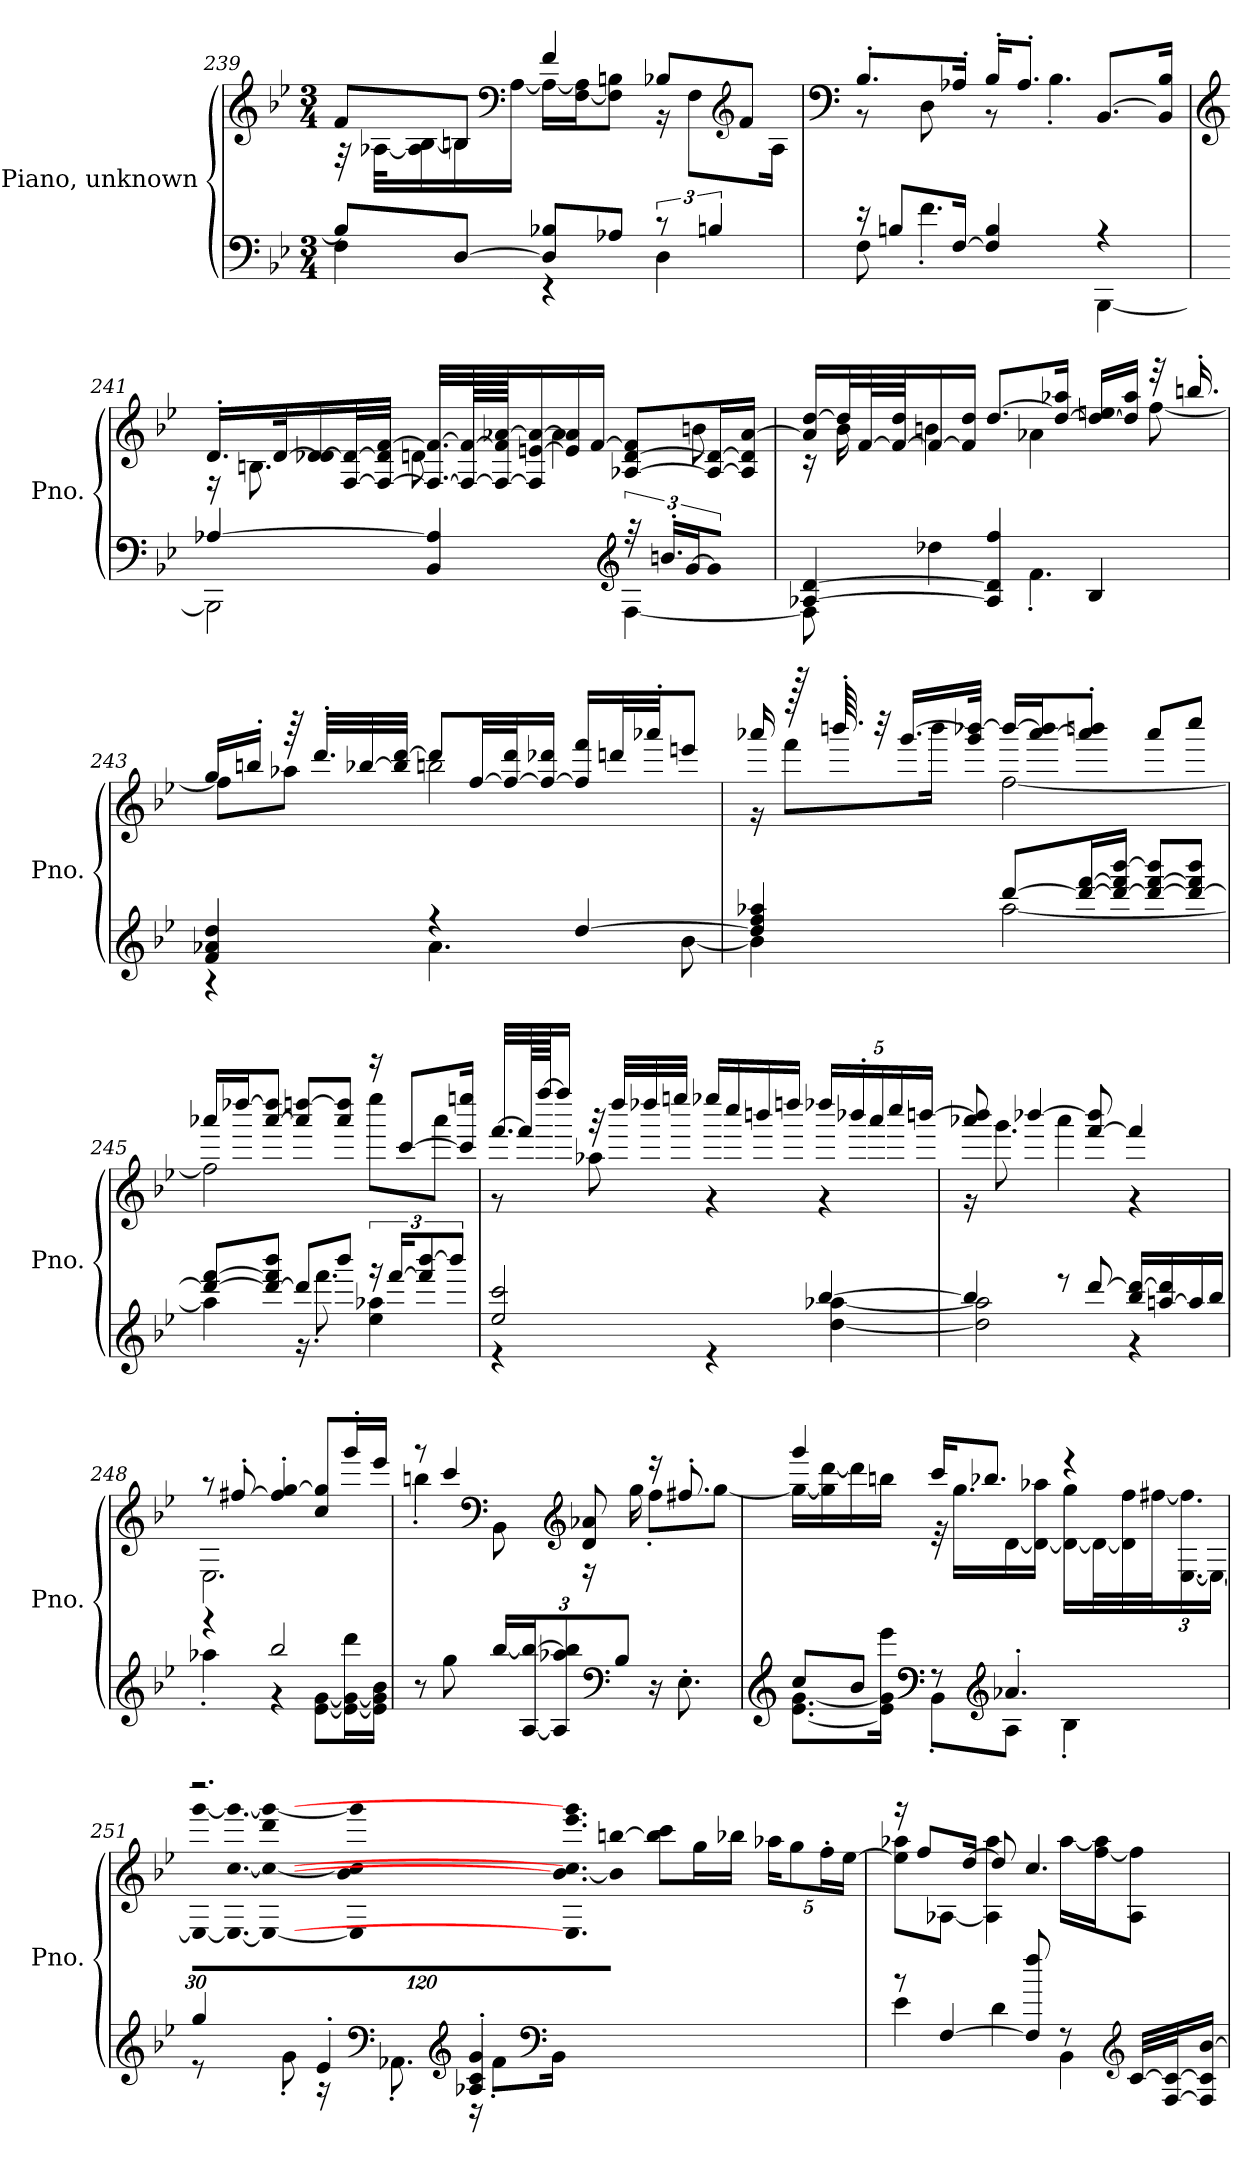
**kern	**kern
*part1	*part1
*staff2	*staff1
*I"Piano, unknown	*
*I'Pno.	*
*clefF4	*clefG2
*k[b-e-]	*k[b-e-]
*M3/4	*M3/4
=239	=239
*^	*^
8B/L]	4F\	8f/L	32r
.	.	.	[32A-X\KLL
.	.	.	16A-\] [16B-\
[8D/J	.	8Bn/J	16B-\]
*	*	*clefF4	*
.	.	.	[16A-\JJ
8D/] 8B-X/L	4r	4f/	16A-\LL_
.	.	.	[16F\ 16A-\]J
8A-X/J	.	.	8F\] 8Bn\J
12r	4D\	8B-X/L	16r
.	.	.	8F\L
6Bn/	.	.	.
*	*	*clefG2	*
.	.	8f/J	.
.	.	.	16A-\Jk
!!LO:LB:g=z	!!
=240	=240	=240	=240
*	*	*clefF4	*
16r	8F\	8.B-'/L	8r
8Bn/L	.	.	.
.	4.f'\	.	8D\
[16F/Jk	.	16A-X'/Jk	.
4F/] 4B/	.	16B-'/KL	8r
.	.	8.A-'/J	.
.	.	.	4.B-'\
4r	[4BBB-\	[8.BB-/L	.
.	.	16BB-/] 16B-/Jk	.
=241	=241	=241	=241
*	*	*clefG2	*
[4A-X/	2BBB-\]	16.d'/LL	16r
.	.	.	8.Bn\
.	.	[32d/K	.
.	.	[16d-X/ 16d/]	.
.	.	[32F/ 32d-/_L	.
.	.	32F/_ 32d-/] [32f/JJJ	.
4BB-/ 4A-/]	.	32.F/_ 32.f/_LLL	8dn\
.	.	128F/_ 128f/_LL	.
.	.	128F/_ 128f/] [128a-X/JJJ	.
.	.	16F/] [16en/ 16a-/_	.
.	.	16e/] 16a-/]	4a-\
.	.	[16f/JJ	.
*clefG2	*	*	*
48r	[4F\	[8A-X/ [8d/ 8f/]L	.
24.bn'/LL	.	.	.
[24g/J	.	.	.
8g/J]	.	16A-/_ 16d/_L	8bn\
.	.	16A-/] 16d/] [16a-/JJ	.
!!LO:LB:g=z	!!
=242	=242	=242	=242
[4A-X/ [4d/	8F\]	16a-/] [16dd/LL	16r
.	.	32dd/L]	16b-\
.	.	[64f/L	.
.	.	64f/_ 64dd/JJ	.
.	4dd-X\	16f/_	4bn\
.	.	16f/] 16dd/JJ	.
4A-/] 4d/] 4ff/	.	[8.dd/L	.
.	4.f'\	.	4a-X\
.	.	16dd/_ 16aa-X/Jk	.
4B-/	.	16dd/_ 16een/LL	.
.	.	16dd/] 16aa-/JJ	.
.	.	32r	[8ff\
.	.	16.bbn'/	.
=243	=243	=243	=243
4f/ 4a-X/ 4dd/	4r	16gg/LL	8ff\L]
.	.	16bbn'/JJ	.
.	.	64r	8aa-X\J
.	.	32.ddd'/LLL	.
.	.	[32bb-X/	.
.	.	32bb-/] [32ddd/JJJ	.
4r	4.a-\	8ddd/L]	2bbn\
.	.	[32ff/LL	.
.	.	32ff/_ 32ddd/J	.
.	.	16ff/_ 16ddd-X/JJ	.
[4dd/	.	16ff/] 16fff/LL	.
.	.	32dddn/L	.
.	.	32aaa-X'/JJ	.
.	[8b-\	8eeen/J	.
!!LO:LB:g=z	!!
=244	=244	=244	=244
4dd/] 4ff/ 4aa-X/	4b-\]	16aaa-X/	16r
.	.	128r	8fff\L
.	.	64.bbbn'/	.
.	.	32r	.
.	.	[16.ggg/LL	.
.	.	.	16bbb\Jk
.	.	32ggg/] [32bbb-X/JJk	.
[8ddd/L	[2aa-\	16bbb-/LL_	[2ff\
.	.	[16aaa-/ 16bbb-/]J	.
16ddd/_ [16fff/L	.	8aaa-/]' 8bbbn/'J	.
16ddd/_ 16fff/] [16bbb-/JJ	.	.	.
8ddd/_ [8fff/ 8bbb-/]L	.	8aaa-/L	.
8ddd/_ 8fff/] 8bbb-/J	.	8cccc/J	.
=245	=245	=245	=245
8ddd/_ [8fff/L	4aa-\]	16aaa-X/LL	2ff\]
.	.	[16dddd-X/J	.
8ddd/_ 8fff/] 8bbb-/J	.	[8aaa-/ 8dddd-/]J	.
8ddd/L]	16r	8aaa-/] [8ddddn/L	.
.	8.fff'\	.	.
8bbb-/J	.	8aaa-/ 8dddd/]J	.
24r	4ee-\ 4aa-X\	16r	8eeee-\L
[24fff/KL	.	.	.
.	.	[8ccc/L	.
12fff/] [12bbb-/	.	.	.
.	.	.	8aaa-\J
12bbb-/J]	.	.	.
.	.	16ccc/] 16eeeen/Jk	.
!!LO:LB:g=z	!!
=246	=246	=246	=246
2ee-/ 2ccc/	4r	[32.fff/LLL	8r
.	.	128fff/LL]	.
.	.	[128ffff/JJJ	.
.	.	16ffff/JJ]	.
.	.	32r	8aa-X\
.	.	32dddd/LLL	.
.	.	32dddd-X/	.
.	.	32eeeen/JJJ	.
.	4r	16eeee-X/LL	4r
.	.	16cccc/	.
.	.	16bbbn/	.
.	.	16ddddn/JJ	.
*	*	*Xbrackettup	*
[4bb-/	[4dd\ [4aa-X\	20dddd-X/LL	4r
.	.	20bbb-X'/	.
.	.	20aaa/	.
.	.	20cccc/	.
.	.	[20bbbn/JJ	.
=247	=247	=247	=247
4bb-/]	2dd\] 2aa-\]	8aaa-X/ 8bbb/]	16r
.	.	.	8.ggg\
.	.	[4bbb-X/	.
8r	.	.	4aaa-\
[8ddd/	.	[8fff/ 8bbb-/]	.
16bb-/ 16ddd/_LL	4r	4fff/]	4r
[16aan/ 16ddd/]	.	.	.
16aa/]	.	.	.
16bb-/JJ	.	.	.
!!LO:LB:g=z	!!
=248	=248	=248	=248
4r	4aa-X'\	8r	2.E-\
.	.	[8ff#X'/	.
2bb-/	4r	4ff#/]' [4gg/'	.
.	[8e-\ [8g\L	8cc/ 8gg/]L	.
.	16e-\_ 16g\_ 16ddd\L	16ggg'/L	.
.	16e-\] 16g\] 16b-\JJ	16eee-/JJ	.
*v	*v	*	*
=249	=249	=249
8r	8r	4bbn'\
8gg\	4ccc/	.
*	*clefF4	*
*Xbrackettup	*	*
[24bb-/LL	.	8BB-\
[24A/ 24bb-/_J	.	.
12A/] 12aa-X/ 12bb-/]	.	.
*	*clefG2	*
.	8d/ 8a-X/	16r
*clefF4	*	*
12B-/J	.	.
.	.	16gg\
16r	16r	8ff'\L
8.E-'\	8.ff#X'/	.
.	.	[8gg\J
!!LO:PB:g=z	!!
=250	=250	=250
*clefG2	*	*
*^	*	*
8cc/L	[8.e-\ [8.g\L	4ggg/	16gg\LL_
.	.	.	16gg\] [16ddd\
8b-/J	.	.	16ddd\]
.	16e-\] 16g\] 16eee-\Jk	.	16bbn\JJ
*clefF4	*	*	*
8r	8BB-'\L	16ccc/KL	32r
.	.	.	16.gg\LL
.	.	8.bb-X/J	.
*clefG2	*	*	*
4.a-X'/	8A\J	.	[16d\
.	.	.	16d\_ 16aa-X\JJ
.	4B-'\	4r	16d\_ 16gg\LL
.	.	.	32d\L_
.	.	.	32d\] 32ff\
.	.	.	[48ff#X\J
.	.	.	[24.E-\ 24.ff#\]
.	.	.	24E-\JJ_
!!LO:LB:g=z	!!
=251	=251	=251	=251
!	!	!	!LO:N:vis=64
4gg/	8r	2.r	960%17E-\_ [960%17ggg\KLLL
!	!	!	!LO:N:vis=32.
.	.	.	1920%103E-\_ [1920%103cc\ 1920%103ggg\_J
!	!	!	!LO:N:vis=16
.	.	.	1920%137E-\_ 1920%137cc\_ 1920%137ddd\ 1920%137ggg\_
.	8g'\	.	.
!	!	!	!LO:N:vis=64
.	.	.	960%17E-\_ [960%17b-\ 960%17cc\_ 960%17ggg\_KL
.	.	.	1920ryy
!	!	!	!LO:N:vis=32.
.	.	.	1920%103E-\] 1920%103b-\_ 1920%103cc\] 1920%103eee-\ 1920%103ggg\]
!	!	!	!LO:N:vis=32
.	.	.	640%23b-\] [640%23bbn\JJJ
4e-'/	16r	.	.
.	.	.	8bb\] 8ccc\L
*clefF4	*	*	*
.	8.AA-X'\	.	.
.	.	.	16gg\L
.	.	.	16bb-X\JJ
*clefG2	*	*	*
4A-X/' 4c/' 4g/'	16r	.	.
.	.	.	20aa-X\KL
.	.	.	10gg\
.	8f'\L	.	.
.	.	.	20ff'\L
*clefF4	*	*	*
.	16BB-\Jk	.	.
.	.	.	[20ee-\JJ
1920ryy	1920ryy	1920ryy	.
=252	=252	=252	=252
8r	4e-\	16r	8ee-\] 8aa-X\L
.	.	8ff/L	.
[4F/	.	.	[8A-X\J
.	.	[16dd/Jk	.
.	4d\	8dd/]	4A-\] 4aa-\
8F/] 8ff/	.	4.cc/	.
8r	4BB-\	.	[16aa-\LL
.	.	.	[16ff\ 16aa-\]J
*clefG2	*	*	*
[32c/LLL	.	.	8A-\ 8ff\]J
[32F/ 32c/_J	.	.	.
16F/] 16c/] [16b-/JJ	.	.	.
*v	*v	*	*
*	*v	*v
=	=
*-	*-
